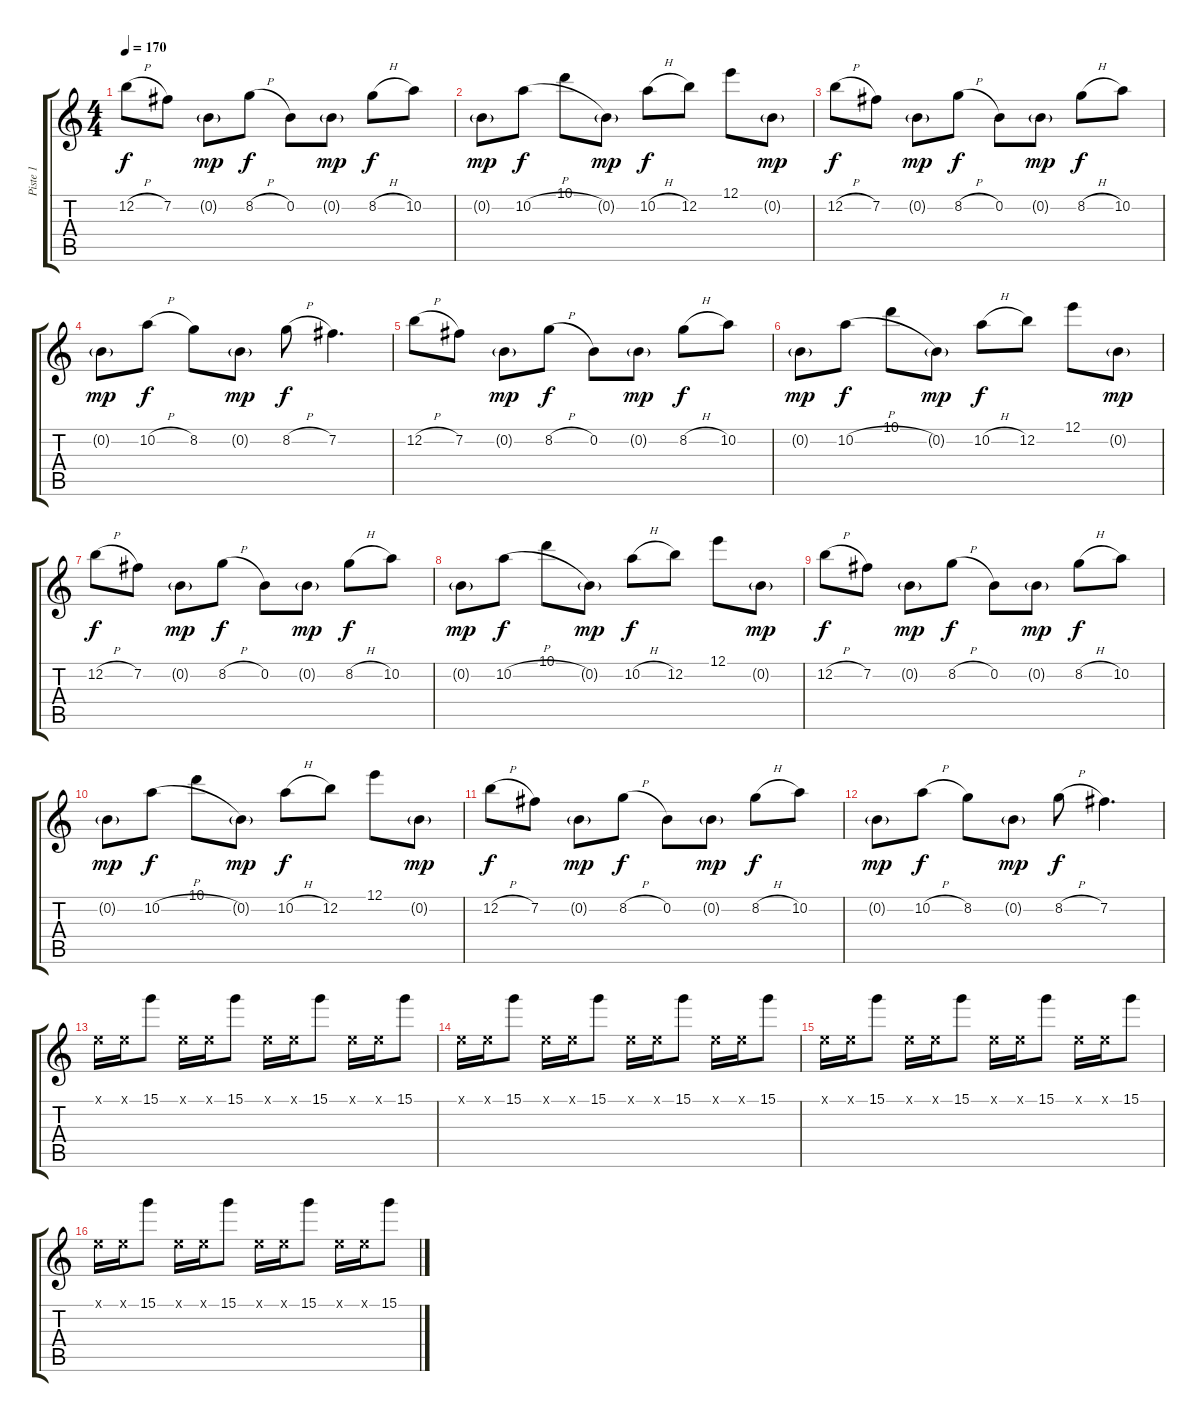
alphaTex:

\track ("Piste 1" "Piste 1") {instrument distortionguitar}
\staff {score tabs}
\tuning (E4 B3 G3 D3 A2 D2) {hide}
\ts (4 4)
\tempo 170
\clef g2
\ks c
12.2{h}.8{dy f} 7.2.8 0.2{g}.8{dy mp} 8.2{h}.8{dy f} 0.2.8 0.2{g}.8{dy mp} 8.2{h}.8{dy f} 10.2.8 |
0.2{g}.8{dy mp} 10.2{h}.8{dy f} 10.1.8 0.2{g}.8{dy mp} 10.2{h}.8{dy f} 12.2.8 12.1.8 0.2{g}.8{dy mp} |
12.2{h}.8{dy f} 7.2.8 0.2{g}.8{dy mp} 8.2{h}.8{dy f} 0.2.8 0.2{g}.8{dy mp} 8.2{h}.8{dy f} 10.2.8 |
0.2{g}.8{dy mp} 10.2{h}.8{dy f} 8.2.8 0.2{g}.8{dy mp} 8.2{h}.8{dy f} 7.2.4{d} |
12.2{h}.8 7.2.8 0.2{g}.8{dy mp} 8.2{h}.8{dy f} 0.2.8 0.2{g}.8{dy mp} 8.2{h}.8{dy f} 10.2.8 |
0.2{g}.8{dy mp} 10.2{h}.8{dy f} 10.1.8 0.2{g}.8{dy mp} 10.2{h}.8{dy f} 12.2.8 12.1.8 0.2{g}.8{dy mp} |
12.2{h}.8{dy f} 7.2.8 0.2{g}.8{dy mp} 8.2{h}.8{dy f} 0.2.8 0.2{g}.8{dy mp} 8.2{h}.8{dy f} 10.2.8 |
0.2{g}.8{dy mp} 10.2{h}.8{dy f} 10.1.8 0.2{g}.8{dy mp} 10.2{h}.8{dy f} 12.2.8 12.1.8 0.2{g}.8{dy mp} |
12.2{h}.8{dy f} 7.2.8 0.2{g}.8{dy mp} 8.2{h}.8{dy f} 0.2.8 0.2{g}.8{dy mp} 8.2{h}.8{dy f} 10.2.8 |
0.2{g}.8{dy mp} 10.2{h}.8{dy f} 10.1.8 0.2{g}.8{dy mp} 10.2{h}.8{dy f} 12.2.8 12.1.8 0.2{g}.8{dy mp} |
12.2{h}.8{dy f} 7.2.8 0.2{g}.8{dy mp} 8.2{h}.8{dy f} 0.2.8 0.2{g}.8{dy mp} 8.2{h}.8{dy f} 10.2.8 |
0.2{g}.8{dy mp} 10.2{h}.8{dy f} 8.2.8 0.2{g}.8{dy mp} 8.2{h}.8{dy f} 7.2.4{d} |
0.1{x}.16 0.1{x}.16 15.1.8 0.1{x}.16 0.1{x}.16 15.1.8 0.1{x}.16 0.1{x}.16 15.1.8 0.1{x}.16 0.1{x}.16 15.1.8 |
0.1{x}.16 0.1{x}.16 15.1.8 0.1{x}.16 0.1{x}.16 15.1.8 0.1{x}.16 0.1{x}.16 15.1.8 0.1{x}.16 0.1{x}.16 15.1.8 |
0.1{x}.16 0.1{x}.16 15.1.8 0.1{x}.16 0.1{x}.16 15.1.8 0.1{x}.16 0.1{x}.16 15.1.8 0.1{x}.16 0.1{x}.16 15.1.8 |
0.1{x}.16 0.1{x}.16 15.1.8 0.1{x}.16 0.1{x}.16 15.1.8 0.1{x}.16 0.1{x}.16 15.1.8 0.1{x}.16 0.1{x}.16 15.1.8
